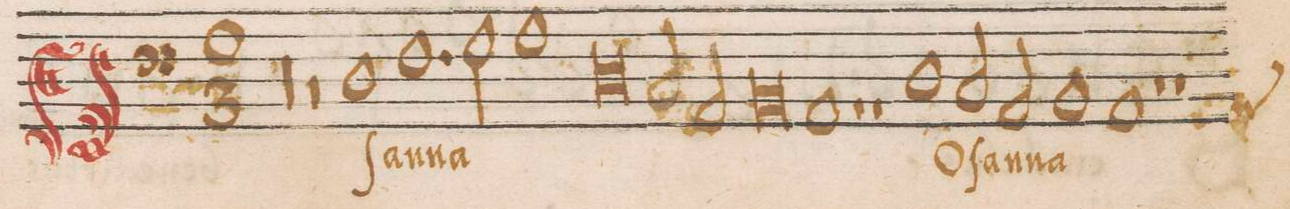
**kern	**text
*I"BASSVS	*
*clefF4	*
*k[]	*
*met(C|)	*
*M2/1	*
*M3/1	*
00.r	.
=57-	=57-
=58-	=58-
0.r	.
=59-	=59-
1D	O-
1.F	-ſan-
2G\	-na
=60-	=60-
1A	.
0D	.
=61-	=61-
2C/	.
2AA/	.
0BB	.
=62-	=62-
1AA	.
1r	.
1r	.
=63-	=63-
1D	O-
2C/	-ſan-
2AA/	-na
1BB	.
=64-	=64-
1AA	.
1r	.
1r	.
*custos:AA	*
=65-	=65-
*-	*-
